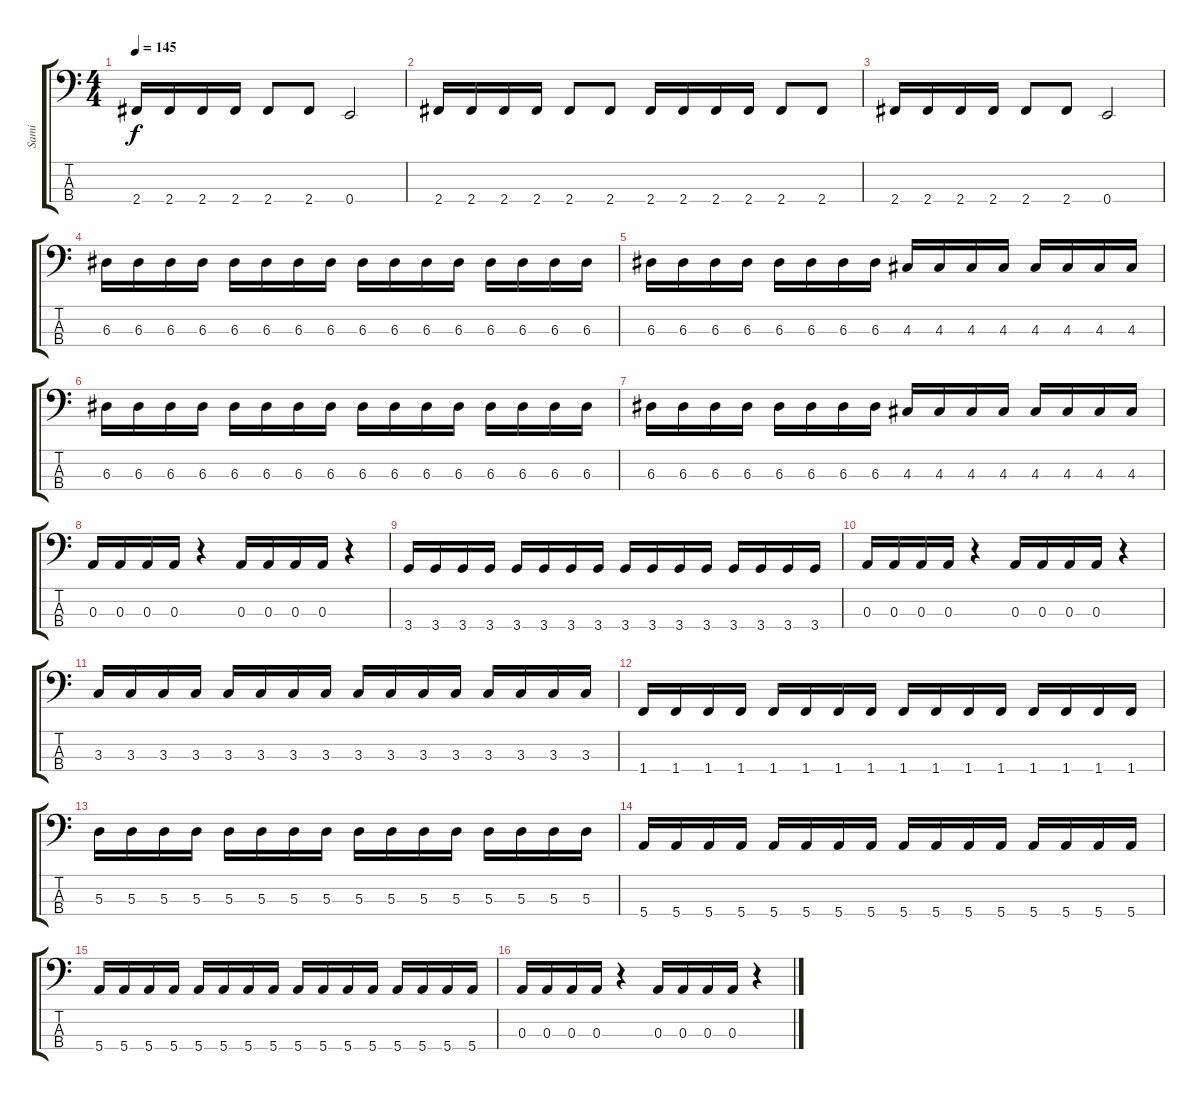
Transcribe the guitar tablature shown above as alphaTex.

\track ("Sami" "Sami") {instrument electricbasspick}
\staff {score tabs}
\tuning (G2 D2 A1 E1) {hide}
\ts (4 4)
\tempo 145
\clef f4
\ks c
2.4.16{dy f} 2.4.16 2.4.16 2.4.16 2.4.8 2.4.8 0.4.2 |
2.4.16 2.4.16 2.4.16 2.4.16 2.4.8 2.4.8 2.4.16 2.4.16 2.4.16 2.4.16 2.4.8 2.4.8 |
2.4.16 2.4.16 2.4.16 2.4.16 2.4.8 2.4.8 0.4.2 |
6.3.16 6.3.16 6.3.16 6.3.16 6.3.16 6.3.16 6.3.16 6.3.16 6.3.16 6.3.16 6.3.16 6.3.16 6.3.16 6.3.16 6.3.16 6.3.16 |
6.3.16 6.3.16 6.3.16 6.3.16 6.3.16 6.3.16 6.3.16 6.3.16 4.3.16 4.3.16 4.3.16 4.3.16 4.3.16 4.3.16 4.3.16 4.3.16 |
6.3.16 6.3.16 6.3.16 6.3.16 6.3.16 6.3.16 6.3.16 6.3.16 6.3.16 6.3.16 6.3.16 6.3.16 6.3.16 6.3.16 6.3.16 6.3.16 |
6.3.16 6.3.16 6.3.16 6.3.16 6.3.16 6.3.16 6.3.16 6.3.16 4.3.16 4.3.16 4.3.16 4.3.16 4.3.16 4.3.16 4.3.16 4.3.16 |
0.3.16 0.3.16 0.3.16 0.3.16 r.4 0.3.16 0.3.16 0.3.16 0.3.16 r.4 |
3.4.16 3.4.16 3.4.16 3.4.16 3.4.16 3.4.16 3.4.16 3.4.16 3.4.16 3.4.16 3.4.16 3.4.16 3.4.16 3.4.16 3.4.16 3.4.16 |
0.3.16 0.3.16 0.3.16 0.3.16 r.4 0.3.16 0.3.16 0.3.16 0.3.16 r.4 |
3.3.16 3.3.16 3.3.16 3.3.16 3.3.16 3.3.16 3.3.16 3.3.16 3.3.16 3.3.16 3.3.16 3.3.16 3.3.16 3.3.16 3.3.16 3.3.16 |
1.4.16 1.4.16 1.4.16 1.4.16 1.4.16 1.4.16 1.4.16 1.4.16 1.4.16 1.4.16 1.4.16 1.4.16 1.4.16 1.4.16 1.4.16 1.4.16 |
5.3.16 5.3.16 5.3.16 5.3.16 5.3.16 5.3.16 5.3.16 5.3.16 5.3.16 5.3.16 5.3.16 5.3.16 5.3.16 5.3.16 5.3.16 5.3.16 |
5.4.16 5.4.16 5.4.16 5.4.16 5.4.16 5.4.16 5.4.16 5.4.16 5.4.16 5.4.16 5.4.16 5.4.16 5.4.16 5.4.16 5.4.16 5.4.16 |
5.4.16 5.4.16 5.4.16 5.4.16 5.4.16 5.4.16 5.4.16 5.4.16 5.4.16 5.4.16 5.4.16 5.4.16 5.4.16 5.4.16 5.4.16 5.4.16 |
0.3.16 0.3.16 0.3.16 0.3.16 r.4 0.3.16 0.3.16 0.3.16 0.3.16 r.4
